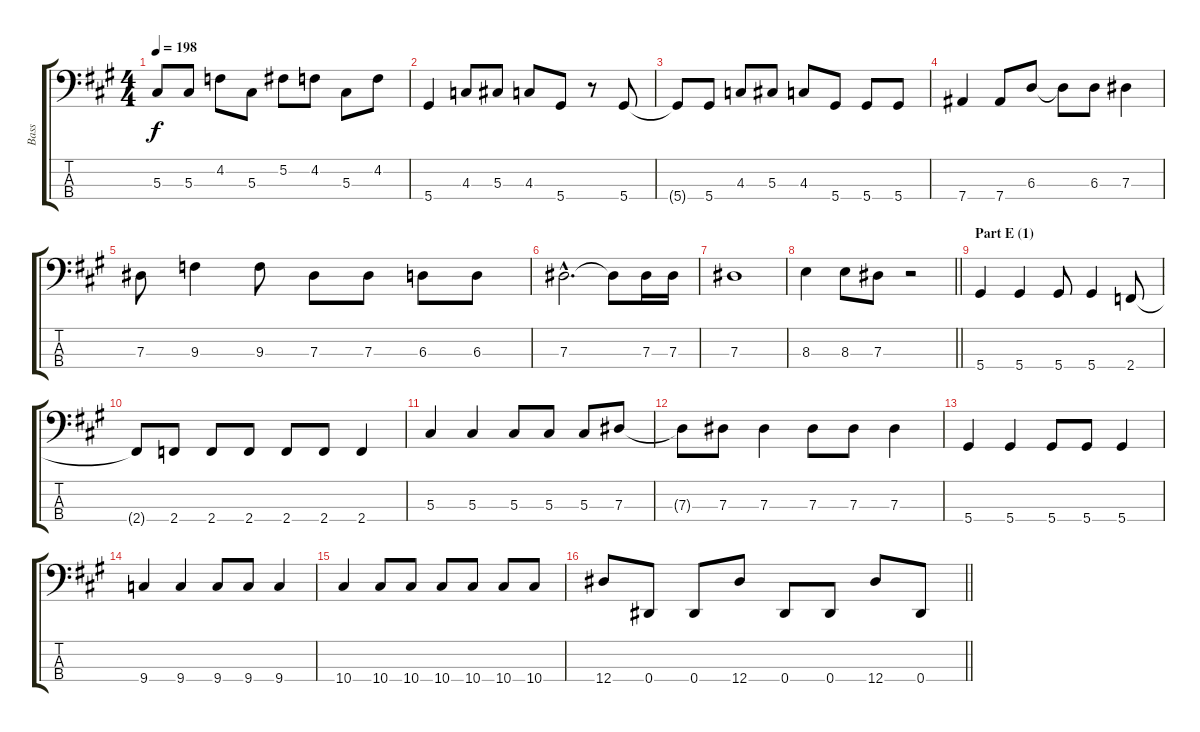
\track ("Bass" "Bass") {instrument electricbasspick}
\staff {score tabs}
\tuning (Gb2 Db2 Ab1 Eb1) {hide}
\ts (4 4)
\tempo 198
\clef f4
\ks a
5.3{t}.8{dy f} 5.3.8 4.2.8 5.3.8 5.2.8 4.2.8 5.3.8 4.2.8 |
5.4.4 4.3.8 5.3.8 4.3.8 5.4.8 r.8 5.4.8 |
5.4{t}.8 5.4.8 4.3.8 5.3.8 4.3.8 5.4.8 5.4.8 5.4.8 |
7.4.4 7.4.8 6.3.8 6.3{t}.8 6.3.8 7.3.4 |
7.3.8 9.3.4 9.3.8 7.3.8 7.3.8 6.3.8 6.3.8 |
7.3{hac}.2{d} 7.3{t}.8 7.3.16 7.3.16 |
7.3.1 |
\barLineRight lightlight
8.3.4 8.3.8 7.3.8 r.2 |
\section ("" "Part E (1)")
5.4.4 5.4.4 5.4.8 5.4.4 2.4.8 |
2.4{t}.8 2.4.8 2.4.8 2.4.8 2.4.8 2.4.8 2.4.4 |
5.3.4 5.3.4 5.3.8 5.3.8 5.3.8 7.3.8 |
7.3{t}.8 7.3.8 7.3.4 7.3.8 7.3.8 7.3.4 |
5.4.4 5.4.4 5.4.8 5.4.8 5.4.4 |
9.4.4 9.4.4 9.4.8 9.4.8 9.4.4 |
10.4.4 10.4.8 10.4.8 10.4.8 10.4.8 10.4.8 10.4.8 |
\barLineRight lightlight
12.4.8 0.4.8 0.4.8 12.4.8 0.4.8 0.4.8 12.4.8 0.4.8
